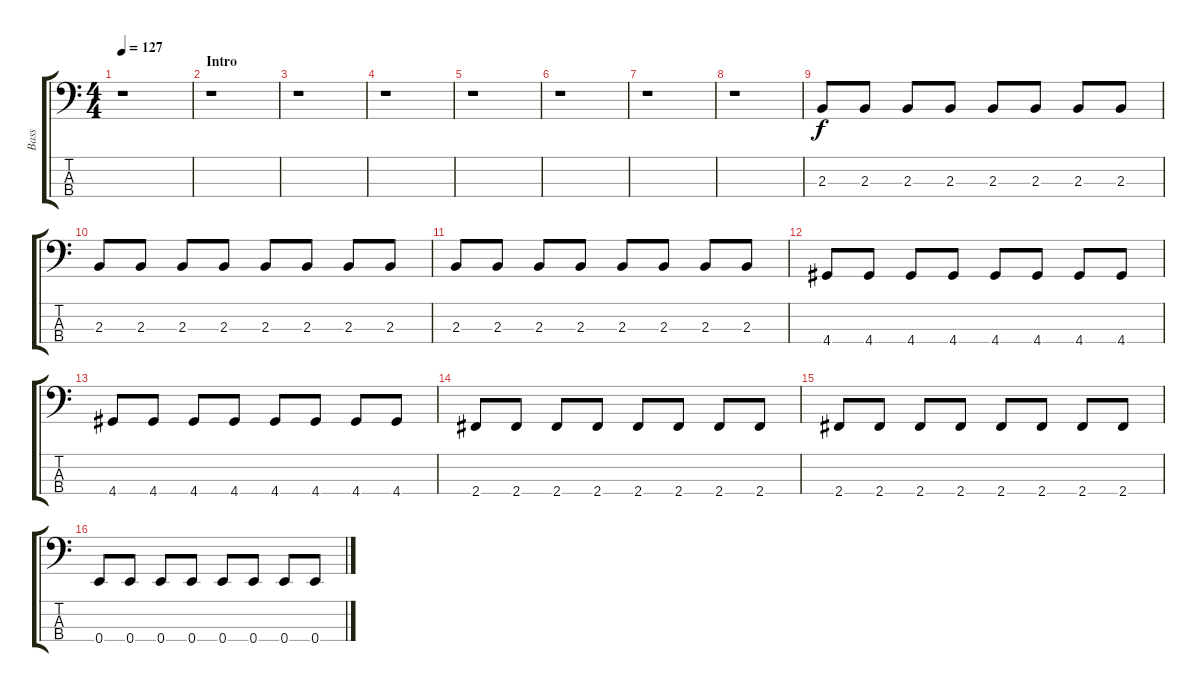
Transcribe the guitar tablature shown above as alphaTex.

\track ("Bass" "Bass") {instrument electricbasspick}
\staff {score tabs}
\tuning (G2 D2 A1 E1) {hide}
\ts (4 4)
\tempo 127
\clef f4
\ks c
r.1{dy f instrument electricbasspick} |
\section ("" "Intro")
r.1 |
r.1 |
r.1 |
r.1 |
r.1 |
r.1 |
r.1 |
2.3.8 2.3.8 2.3.8 2.3.8 2.3.8 2.3.8 2.3.8 2.3.8 |
2.3.8 2.3.8 2.3.8 2.3.8 2.3.8 2.3.8 2.3.8 2.3.8 |
2.3.8 2.3.8 2.3.8 2.3.8 2.3.8 2.3.8 2.3.8 2.3.8 |
4.4.8 4.4.8 4.4.8 4.4.8 4.4.8 4.4.8 4.4.8 4.4.8 |
4.4.8 4.4.8 4.4.8 4.4.8 4.4.8 4.4.8 4.4.8 4.4.8 |
2.4.8 2.4.8 2.4.8 2.4.8 2.4.8 2.4.8 2.4.8 2.4.8 |
2.4.8 2.4.8 2.4.8 2.4.8 2.4.8 2.4.8 2.4.8 2.4.8 |
0.4.8 0.4.8 0.4.8 0.4.8 0.4.8 0.4.8 0.4.8 0.4.8
